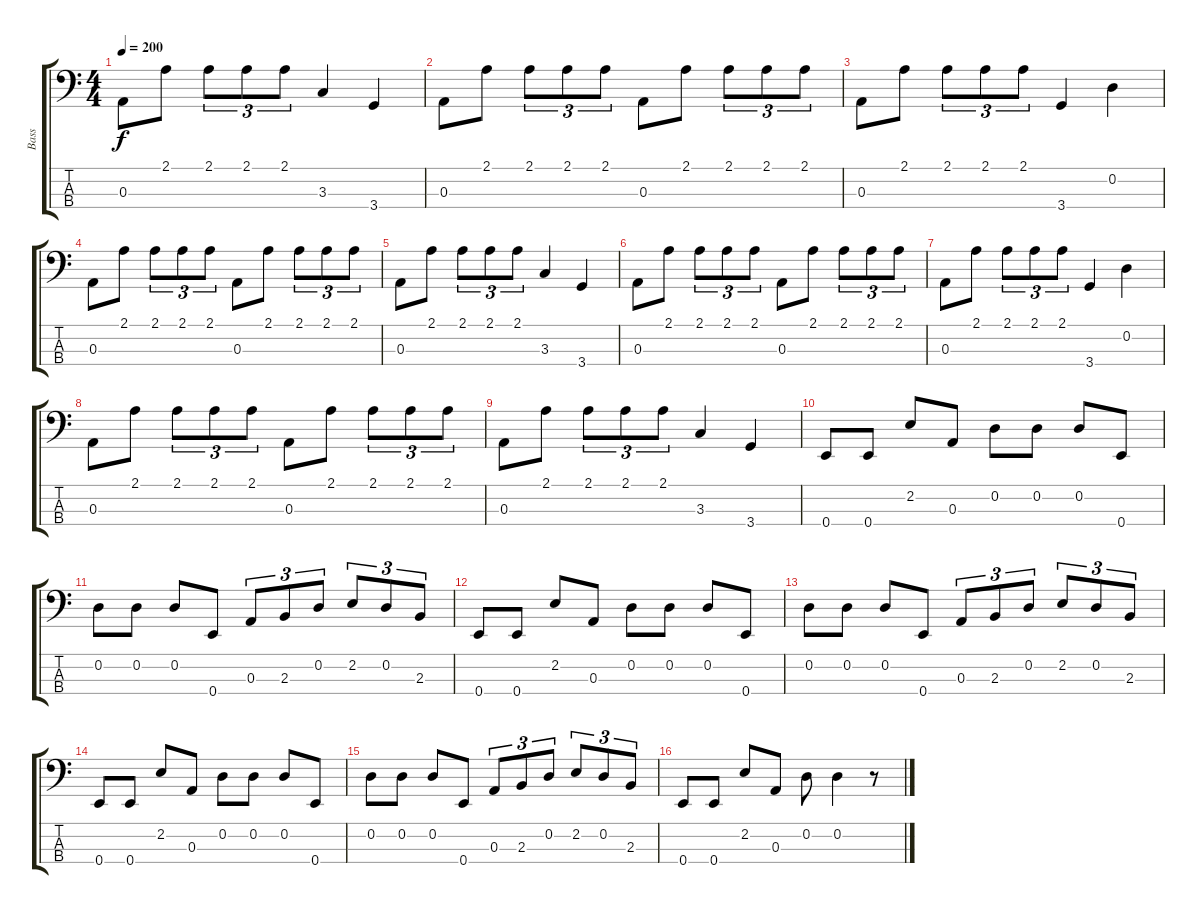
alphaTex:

\track ("Bass" "Bass") {instrument electricbassfinger}
\staff {score tabs}
\tuning (G2 D2 A1 E1) {hide}
\ts (4 4)
\tempo 200
\clef f4
\ks c
0.3.8{dy f} 2.1.8 2.1.8{tu (3 2)} 2.1.8{tu (3 2)} 2.1.8{tu (3 2)} 3.3.4 3.4.4 |
0.3.8 2.1.8 2.1.8{tu (3 2)} 2.1.8{tu (3 2)} 2.1.8{tu (3 2)} 0.3.8 2.1.8 2.1.8{tu (3 2)} 2.1.8{tu (3 2)} 2.1.8{tu (3 2)} |
0.3.8 2.1.8 2.1.8{tu (3 2)} 2.1.8{tu (3 2)} 2.1.8{tu (3 2)} 3.4.4 0.2.4 |
0.3.8 2.1.8 2.1.8{tu (3 2)} 2.1.8{tu (3 2)} 2.1.8{tu (3 2)} 0.3.8 2.1.8 2.1.8{tu (3 2)} 2.1.8{tu (3 2)} 2.1.8{tu (3 2)} |
0.3.8 2.1.8 2.1.8{tu (3 2)} 2.1.8{tu (3 2)} 2.1.8{tu (3 2)} 3.3.4 3.4.4 |
0.3.8 2.1.8 2.1.8{tu (3 2)} 2.1.8{tu (3 2)} 2.1.8{tu (3 2)} 0.3.8 2.1.8 2.1.8{tu (3 2)} 2.1.8{tu (3 2)} 2.1.8{tu (3 2)} |
0.3.8 2.1.8 2.1.8{tu (3 2)} 2.1.8{tu (3 2)} 2.1.8{tu (3 2)} 3.4.4 0.2.4 |
0.3.8 2.1.8 2.1.8{tu (3 2)} 2.1.8{tu (3 2)} 2.1.8{tu (3 2)} 0.3.8 2.1.8 2.1.8{tu (3 2)} 2.1.8{tu (3 2)} 2.1.8{tu (3 2)} |
0.3.8 2.1.8 2.1.8{tu (3 2)} 2.1.8{tu (3 2)} 2.1.8{tu (3 2)} 3.3.4 3.4.4 |
0.4.8 0.4.8 2.2.8 0.3.8 0.2.8 0.2.8 0.2.8 0.4.8 |
0.2.8 0.2.8 0.2.8 0.4.8 0.3.8{tu (3 2)} 2.3.8{tu (3 2)} 0.2.8{tu (3 2)} 2.2.8{tu (3 2)} 0.2.8{tu (3 2)} 2.3.8{tu (3 2)} |
0.4.8 0.4.8 2.2.8 0.3.8 0.2.8 0.2.8 0.2.8 0.4.8 |
0.2.8 0.2.8 0.2.8 0.4.8 0.3.8{tu (3 2)} 2.3.8{tu (3 2)} 0.2.8{tu (3 2)} 2.2.8{tu (3 2)} 0.2.8{tu (3 2)} 2.3.8{tu (3 2)} |
0.4.8 0.4.8 2.2.8 0.3.8 0.2.8 0.2.8 0.2.8 0.4.8 |
0.2.8 0.2.8 0.2.8 0.4.8 0.3.8{tu (3 2)} 2.3.8{tu (3 2)} 0.2.8{tu (3 2)} 2.2.8{tu (3 2)} 0.2.8{tu (3 2)} 2.3.8{tu (3 2)} |
0.4.8 0.4.8 2.2.8 0.3.8 0.2.8 0.2.4 r.8
